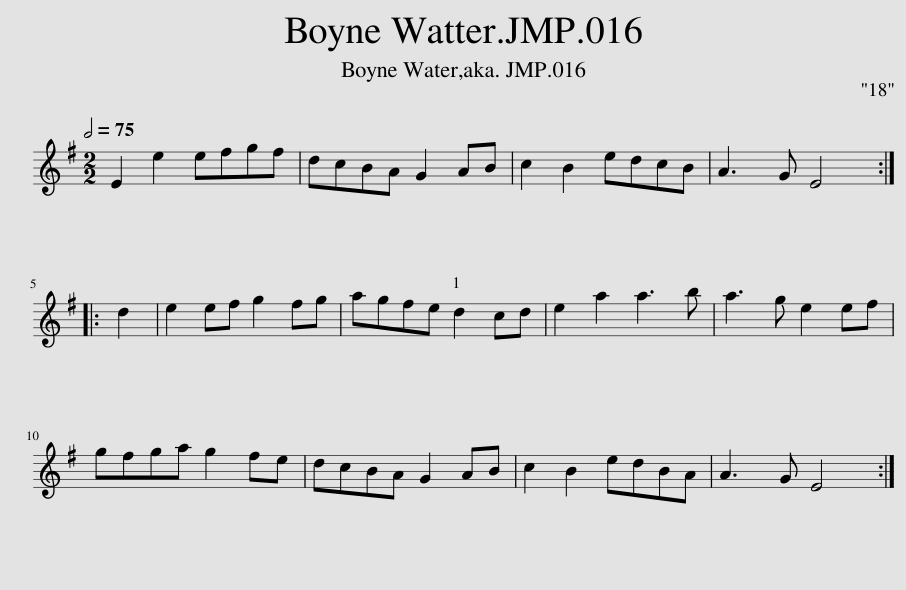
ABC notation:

X:1
L:1/8
Q:1/2=75
M:2/2
I:linebreak $
K:G
V:1 treble
V:1
 E2 e2 efgf | dcBA G2 AB | c2 B2 edcB | A3 G E4 ::$ d2 | %5
 e2 ef g2 fg | agfe d2 cd | e2 a2 a3 b | a3 g e2 ef |$ gfga g2 fe | %10
 dcBA G2 AB | c2 B2 edBA | A3 G E4 :| %13
